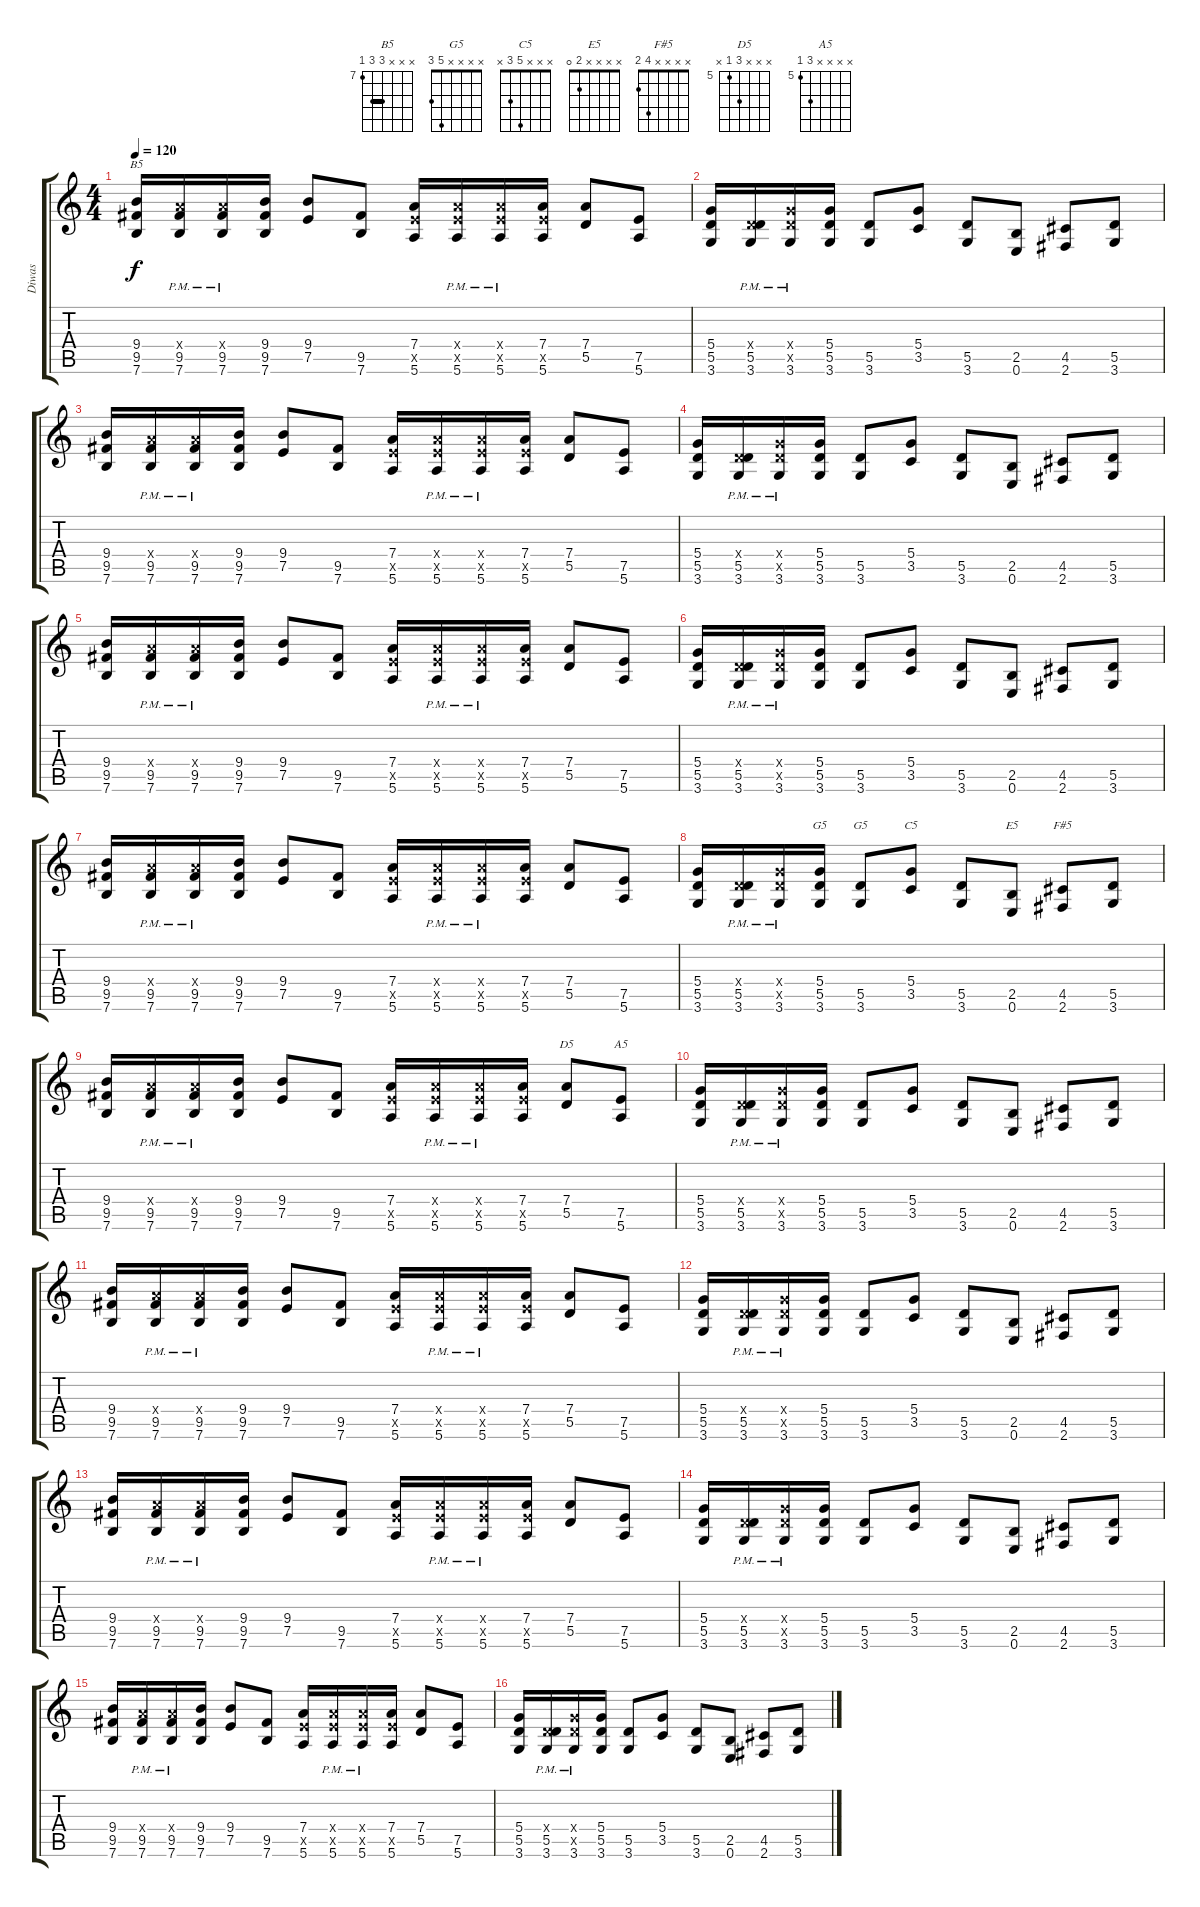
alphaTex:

\track ("Diwas" "Diwas") {instrument overdrivenguitar}
\staff {score tabs}
\tuning (E4 B3 G3 D3 A2 E2) {hide}
\chord ("B5" x x x 9 9 7) {firstfret 7 barre 9}
\chord ("G5" x x x 5 5 3) {barre 5}
\chord ("G5" x x x x 5 3)
\chord ("C5" x x x 5 3 x)
\chord ("E5" x x x x 2 0)
\chord ("F#5" x x x x 4 2)
\chord ("D5" x x x 7 5 x) {firstfret 5}
\chord ("A5" x x x x 7 5) {firstfret 5}
\ts (4 4)
\tempo 120
\clef g2
\ks c
(9.4 9.5 7.6).16{ch "B5" dy f} (7.4{x} 9.5{pm} 7.6).16 (7.4{x} 9.5{pm} 7.6).16 (9.4 9.5 7.6).16 (9.4 7.5).8 (9.5 7.6).8 (7.4 7.5{x} 5.6).16 (7.4{x} 7.5{x} 5.6{pm}).16 (7.4{x} 7.5{x} 5.6{pm}).16 (7.4 7.5{x} 5.6).16 (7.4 5.5).8 (7.5 5.6).8 |
(5.4 5.5 3.6).16 (0.4{x} 5.5 3.6{pm}).16 (5.4{x} 5.5{x} 3.6{pm}).16 (5.4 5.5 3.6).16 (5.5 3.6).8 (5.4 3.5).8 (5.5 3.6).8 (2.5 0.6).8 (4.5 2.6).8 (5.5 3.6).8 |
(9.4 9.5 7.6).16 (7.4{x} 9.5{pm} 7.6).16 (7.4{x} 9.5{pm} 7.6).16 (9.4 9.5 7.6).16 (9.4 7.5).8 (9.5 7.6).8 (7.4 7.5{x} 5.6).16 (7.4{x} 7.5{x} 5.6{pm}).16 (7.4{x} 7.5{x} 5.6{pm}).16 (7.4 7.5{x} 5.6).16 (7.4 5.5).8 (7.5 5.6).8 |
(5.4 5.5 3.6).16 (0.4{x} 5.5 3.6{pm}).16 (5.4{x} 5.5{x} 3.6{pm}).16 (5.4 5.5 3.6).16 (5.5 3.6).8 (5.4 3.5).8 (5.5 3.6).8 (2.5 0.6).8 (4.5 2.6).8 (5.5 3.6).8 |
(9.4 9.5 7.6).16 (7.4{x} 9.5{pm} 7.6).16 (7.4{x} 9.5{pm} 7.6).16 (9.4 9.5 7.6).16 (9.4 7.5).8 (9.5 7.6).8 (7.4 7.5{x} 5.6).16 (7.4{x} 7.5{x} 5.6{pm}).16 (7.4{x} 7.5{x} 5.6{pm}).16 (7.4 7.5{x} 5.6).16 (7.4 5.5).8 (7.5 5.6).8 |
(5.4 5.5 3.6).16 (0.4{x} 5.5 3.6{pm}).16 (5.4{x} 5.5{x} 3.6{pm}).16 (5.4 5.5 3.6).16 (5.5 3.6).8 (5.4 3.5).8 (5.5 3.6).8 (2.5 0.6).8 (4.5 2.6).8 (5.5 3.6).8 |
(9.4 9.5 7.6).16 (7.4{x} 9.5{pm} 7.6).16 (7.4{x} 9.5{pm} 7.6).16 (9.4 9.5 7.6).16 (9.4 7.5).8 (9.5 7.6).8 (7.4 7.5{x} 5.6).16 (7.4{x} 7.5{x} 5.6{pm}).16 (7.4{x} 7.5{x} 5.6{pm}).16 (7.4 7.5{x} 5.6).16 (7.4 5.5).8 (7.5 5.6).8 |
(5.4 5.5 3.6).16 (0.4{x} 5.5 3.6{pm}).16 (5.4{x} 5.5{x} 3.6{pm}).16 (5.4 5.5 3.6).16{ch "G5"} (5.5 3.6).8{ch "G5"} (5.4 3.5).8{ch "C5"} (5.5 3.6).8 (2.5 0.6).8{ch "E5"} (4.5 2.6).8{ch "F#5"} (5.5 3.6).8 |
(9.4 9.5 7.6).16 (7.4{x} 9.5{pm} 7.6).16 (7.4{x} 9.5{pm} 7.6).16 (9.4 9.5 7.6).16 (9.4 7.5).8 (9.5 7.6).8 (7.4 7.5{x} 5.6).16 (7.4{x} 7.5{x} 5.6{pm}).16 (7.4{x} 7.5{x} 5.6{pm}).16 (7.4 7.5{x} 5.6).16 (7.4 5.5).8{ch "D5"} (7.5 5.6).8{ch "A5"} |
(5.4 5.5 3.6).16 (0.4{x} 5.5 3.6{pm}).16 (5.4{x} 5.5{x} 3.6{pm}).16 (5.4 5.5 3.6).16 (5.5 3.6).8 (5.4 3.5).8 (5.5 3.6).8 (2.5 0.6).8 (4.5 2.6).8 (5.5 3.6).8 |
(9.4 9.5 7.6).16 (7.4{x} 9.5{pm} 7.6).16 (7.4{x} 9.5{pm} 7.6).16 (9.4 9.5 7.6).16 (9.4 7.5).8 (9.5 7.6).8 (7.4 7.5{x} 5.6).16 (7.4{x} 7.5{x} 5.6{pm}).16 (7.4{x} 7.5{x} 5.6{pm}).16 (7.4 7.5{x} 5.6).16 (7.4 5.5).8 (7.5 5.6).8 |
(5.4 5.5 3.6).16 (0.4{x} 5.5 3.6{pm}).16 (5.4{x} 5.5{x} 3.6{pm}).16 (5.4 5.5 3.6).16 (5.5 3.6).8 (5.4 3.5).8 (5.5 3.6).8 (2.5 0.6).8 (4.5 2.6).8 (5.5 3.6).8 |
(9.4 9.5 7.6).16 (7.4{x} 9.5{pm} 7.6).16 (7.4{x} 9.5{pm} 7.6).16 (9.4 9.5 7.6).16 (9.4 7.5).8 (9.5 7.6).8 (7.4 7.5{x} 5.6).16 (7.4{x} 7.5{x} 5.6{pm}).16 (7.4{x} 7.5{x} 5.6{pm}).16 (7.4 7.5{x} 5.6).16 (7.4 5.5).8 (7.5 5.6).8 |
(5.4 5.5 3.6).16 (0.4{x} 5.5 3.6{pm}).16 (5.4{x} 5.5{x} 3.6{pm}).16 (5.4 5.5 3.6).16 (5.5 3.6).8 (5.4 3.5).8 (5.5 3.6).8 (2.5 0.6).8 (4.5 2.6).8 (5.5 3.6).8 |
(9.4 9.5 7.6).16 (7.4{x} 9.5{pm} 7.6).16 (7.4{x} 9.5{pm} 7.6).16 (9.4 9.5 7.6).16 (9.4 7.5).8 (9.5 7.6).8 (7.4 7.5{x} 5.6).16 (7.4{x} 7.5{x} 5.6{pm}).16 (7.4{x} 7.5{x} 5.6{pm}).16 (7.4 7.5{x} 5.6).16 (7.4 5.5).8 (7.5 5.6).8 |
(5.4 5.5 3.6).16 (0.4{x} 5.5 3.6{pm}).16 (5.4{x} 5.5{x} 3.6{pm}).16 (5.4 5.5 3.6).16 (5.5 3.6).8 (5.4 3.5).8 (5.5 3.6).8 (2.5 0.6).8 (4.5 2.6).8 (5.5 3.6).8
